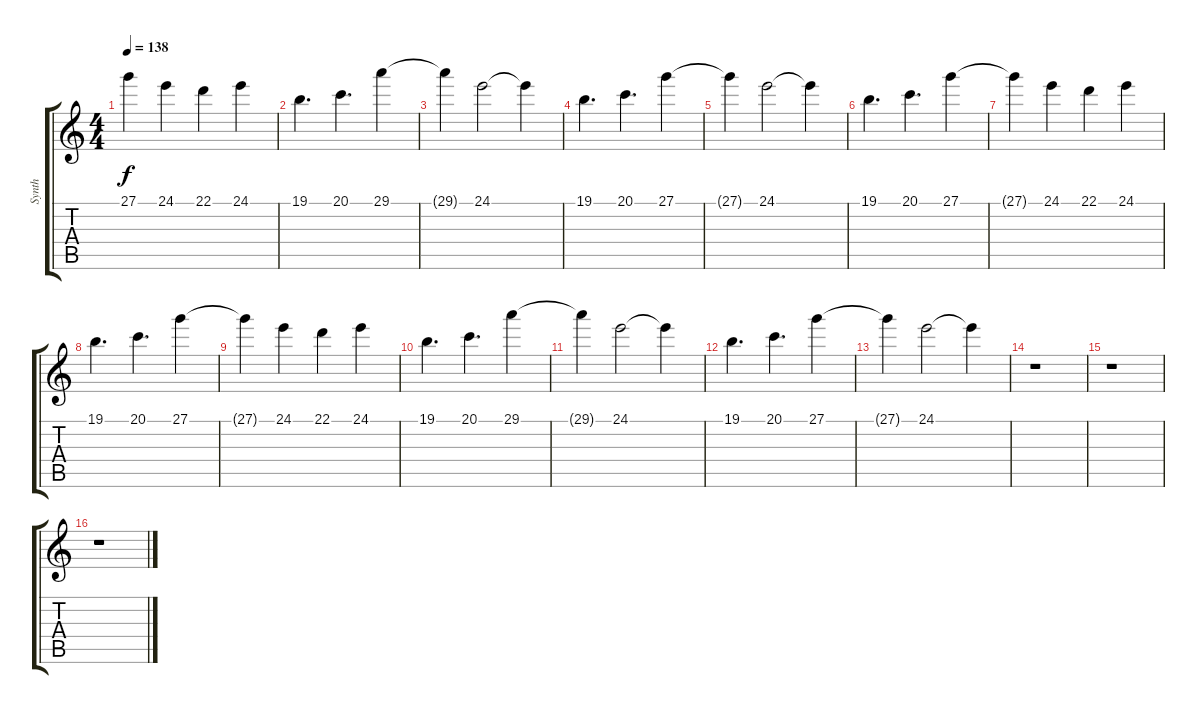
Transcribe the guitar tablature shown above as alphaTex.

\track ("Synth" "Synth") {instrument fx4atmosphere}
\staff {score tabs}
\tuning (E4 B3 G3 D3 A2 E2) {hide}
\ts (4 4)
\tempo 138
\clef g2
\ks c
27.1{t}.4{dy f} 24.1.4 22.1.4 24.1.4 |
19.1.4{d} 20.1.4{d} 29.1.4 |
29.1{t}.4 24.1.2 24.1{t}.4 |
19.1.4{d} 20.1.4{d} 27.1.4 |
27.1{t}.4 24.1.2 24.1{t}.4 |
19.1.4{d} 20.1.4{d} 27.1.4 |
27.1{t}.4 24.1.4 22.1.4 24.1.4 |
19.1.4{d} 20.1.4{d} 27.1.4 |
27.1{t}.4 24.1.4 22.1.4 24.1.4 |
19.1.4{d} 20.1.4{d} 29.1.4 |
29.1{t}.4 24.1.2 24.1{t}.4 |
19.1.4{d} 20.1.4{d} 27.1.4 |
27.1{t}.4 24.1.2 24.1{t}.4 |
r.1 |
r.1 |
r.1
